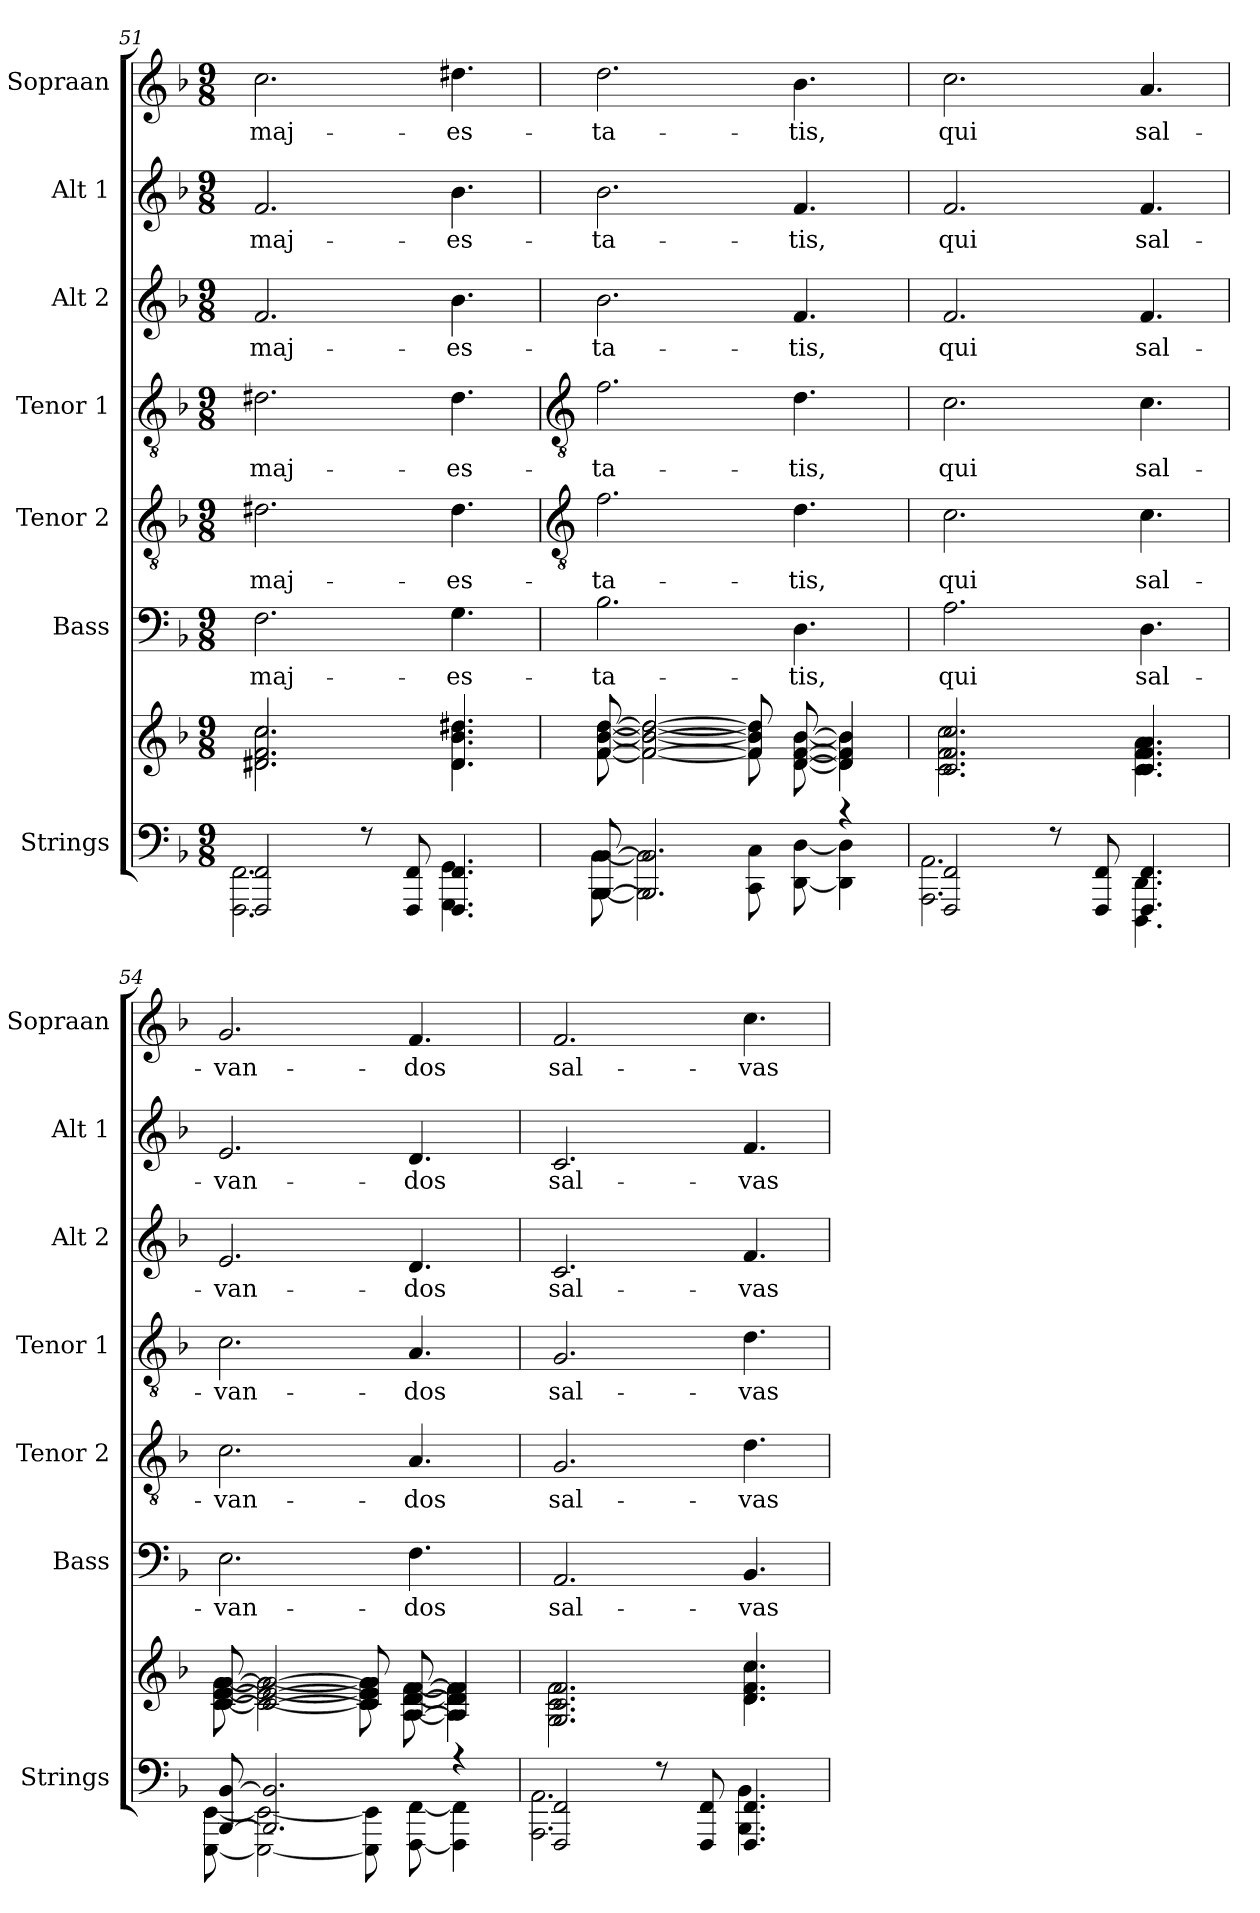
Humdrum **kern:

**kern	**kern	**kern	**text	**kern	**text	**kern	**text	**kern	**text	**kern	**text	**kern	**text
*part7	*part7	*part6	*part6	*part5	*part5	*part4	*part4	*part3	*part3	*part2	*part2	*part1	*part1
*staff8	*staff7	*staff6	*staff6	*staff5	*staff5	*staff4	*staff4	*staff3	*staff3	*staff2	*staff2	*staff1	*staff1
*I"Strings	*	*I"Bass	*	*I"Tenor 2	*	*I"Tenor 1	*	*I"Alt 2	*	*I"Alt 1	*	*I"Sopraan	*
*I'Strings	*	*I'Bass	*	*I'Tenor 2	*	*I'Tenor 1	*	*I'Alt 2	*	*I'Alt 1	*	*I'Sopraan	*
*clefF4	*clefG2	*clefF4	*	*clefGv2	*	*clefGv2	*	*clefG2	*	*clefG2	*	*clefG2	*
*k[b-]	*k[b-]	*k[b-]	*	*k[b-]	*	*k[b-]	*	*k[b-]	*	*k[b-]	*	*k[b-]	*
*F:	*F:	*F:	*	*F:	*	*F:	*	*F:	*	*F:	*	*F:	*
*M9/8	*M9/8	*M9/8	*	*M9/8	*	*M9/8	*	*M9/8	*	*M9/8	*	*M9/8	*
=51	=51	=51	=51	=51	=51	=51	=51	=51	=51	=51	=51	=51	=51
*^	*^	*	*	*	*	*	*	*	*	*	*	*	*
!	!	!	!	!	!LO:LY:b	!	!LO:LY:b	!	!LO:LY:b	!	!LO:LY:b	!	!LO:LY:b	!	!LO:LY:b
2FFF/ 2FF/	2.FFF\ 2.FF\	2.d#X/ 2.f/ 2.cc/	2.d#X\ 2.f\ 2.cc\	2.F	maj-	2.d#X	maj-	2.d#X	maj-	2.f	maj-	2.f	maj-	2.cc	maj-
8r	.	.	.	.	.	.	.	.	.	.	.	.	.	.	.
8FFF/ 8FF/	.	.	.	.	.	.	.	.	.	.	.	.	.	.	.
!	!	!	!	!	!LO:LY:b	!	!LO:LY:b	!	!LO:LY:b	!	!LO:LY:b	!	!LO:LY:b	!	!LO:LY:b
4.FFF/ 4.FF/	4.GGG\ 4.GG\	4.d#/ 4.b-/ 4.dd#X/	4.d#\ 4.b-\ 4.dd#X\	4.G	-es-	4.d#	-es-	4.d#	-es-	4.b-	-es-	4.b-	-es-	4.dd#X	-es-
!!LO:LB:g=z
=52	=52	=52	=52	=52	=52	=52	=52	=52	=52	=52	=52	=52	=52	=52	=52
*	*	*	*	*	*	*clefGv2	*	*clefGv2	*	*	*	*	*	*	*
!	!	!	!	!	!LO:LY:b	!	!LO:LY:b	!	!LO:LY:b	!	!LO:LY:b	!	!LO:LY:b	!	!LO:LY:b
[8BBB-/ [8BB-/	[8BBB-\ [8BB-\	[8f/ [8b-/ [8dd/	[8f\ [8b-\ [8dd\	2.B-	-ta-	2.f	-ta-	2.f	-ta-	2.b-	-ta-	2.b-	-ta-	2.dd	-ta-
2.BBB-/] 2.BB-/]	2BBB-\] 2BB-\]	2f/_ 2b-/_ 2dd/_	2f\_ 2b-\_ 2dd\_	.	.	.	.	.	.	.	.	.	.	.	.
.	8CC\ 8C\	8f/] 8b-/] 8dd/]	8f\] 8b-\] 8dd\]	.	.	.	.	.	.	.	.	.	.	.	.
!	!	!	!	!	!LO:LY:b	!	!LO:LY:b	!	!LO:LY:b	!	!LO:LY:b	!	!LO:LY:b	!	!LO:LY:b
.	[8DD\ [8D\	[8d/ [8f/ [8b-/	[8d\ [8f\ [8b-\	4.D	-tis,	4.d	-tis,	4.d	-tis,	4.f	-tis,	4.f	-tis,	4.b-	-tis,
4r	4DD\] 4D\]	4d/] 4f/] 4b-/]	4d\] 4f\] 4b-\]	.	.	.	.	.	.	.	.	.	.	.	.
=53	=53	=53	=53	=53	=53	=53	=53	=53	=53	=53	=53	=53	=53	=53	=53
!	!	!	!	!	!LO:LY:b	!	!LO:LY:b	!	!LO:LY:b	!	!LO:LY:b	!	!LO:LY:b	!	!LO:LY:b
2FFF/ 2FF/	2.AAA\ 2.AA\	2.c/ 2.f/ 2.cc/	2.c\ 2.f\ 2.cc\	2.A	qui	2.c	qui	2.c	qui	2.f	qui	2.f	qui	2.cc	qui
8r	.	.	.	.	.	.	.	.	.	.	.	.	.	.	.
8FFF/ 8FF/	.	.	.	.	.	.	.	.	.	.	.	.	.	.	.
!	!	!	!	!	!LO:LY:b	!	!LO:LY:b	!	!LO:LY:b	!	!LO:LY:b	!	!LO:LY:b	!	!LO:LY:b
4.FFF/ 4.FF/	4.DDD\ 4.DD\	4.c/ 4.f/ 4.a/	4.c\ 4.f\ 4.a\	4.D	sal-	4.c	sal-	4.c	sal-	4.f	sal-	4.f	sal-	4.a	sal-
=54	=54	=54	=54	=54	=54	=54	=54	=54	=54	=54	=54	=54	=54	=54	=54
!	!	!	!	!	!LO:LY:b	!	!LO:LY:b	!	!LO:LY:b	!	!LO:LY:b	!	!LO:LY:b	!	!LO:LY:b
[8BBB-/ [8BB-/	[8EEE\ [8EE\	[8c/ [8e/ [8g/	[8c\ [8e\ [8g\	2.E	-van-	2.c	-van-	2.c	-van-	2.e	-van-	2.e	-van-	2.g	-van-
2.BBB-/] 2.BB-/]	2EEE\_ 2EE\_	2c/_ 2e/_ 2g/_	2c\_ 2e\_ 2g\_	.	.	.	.	.	.	.	.	.	.	.	.
.	8EEE\] 8EE\]	8c/] 8e/] 8g/]	8c\] 8e\] 8g\]	.	.	.	.	.	.	.	.	.	.	.	.
!	!	!	!	!	!LO:LY:b	!	!LO:LY:b	!	!LO:LY:b	!	!LO:LY:b	!	!LO:LY:b	!	!LO:LY:b
.	[8FFF\ [8FF\	[8A/ [8d/ [8f/	[8A\ [8d\ [8f\	4.F	-dos	4.A	-dos	4.A	-dos	4.d	-dos	4.d	-dos	4.f	-dos
4r	4FFF\] 4FF\]	4A/] 4d/] 4f/]	4A\] 4d\] 4f\]	.	.	.	.	.	.	.	.	.	.	.	.
=55	=55	=55	=55	=55	=55	=55	=55	=55	=55	=55	=55	=55	=55	=55	=55
!	!	!	!	!	!LO:LY:b	!	!LO:LY:b	!	!LO:LY:b	!	!LO:LY:b	!	!LO:LY:b	!	!LO:LY:b
2FFF/ 2FF/	2.AAA\ 2.AA\	2.G/ 2.c/ 2.f/	2.G\ 2.c\ 2.f\	2.AA	sal-	2.G	sal-	2.G	sal-	2.c	sal-	2.c	sal-	2.f	sal-
8r	.	.	.	.	.	.	.	.	.	.	.	.	.	.	.
8FFF/ 8FF/	.	.	.	.	.	.	.	.	.	.	.	.	.	.	.
!	!	!	!	!	!LO:LY:b	!	!LO:LY:b	!	!LO:LY:b	!	!LO:LY:b	!	!LO:LY:b	!	!LO:LY:b
4.FFF/ 4.FF/	4.BBB-\ 4.BB-\	4.d/ 4.f/ 4.cc/	4.d\ 4.f\ 4.cc\	4.BB-	-vas	4.d	-vas	4.d	-vas	4.f	-vas	4.f	-vas	4.cc	-vas
*v	*v	*	*	*	*	*	*	*	*	*	*	*	*	*	*
*	*v	*v	*	*	*	*	*	*	*	*	*	*	*	*
=	=	=	=	=	=	=	=	=	=	=	=	=	=
*-	*-	*-	*-	*-	*-	*-	*-	*-	*-	*-	*-	*-	*-
